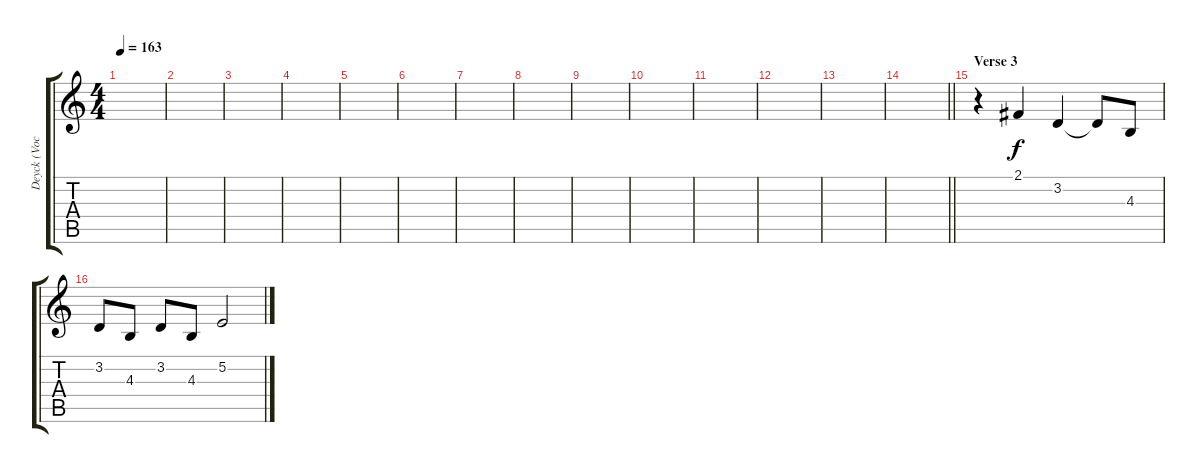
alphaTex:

\track ("Deyck (Vocals)" "Deyck (Voc") {instrument lead2sawtooth}
\staff {score tabs}
\tuning (E4 B3 G3 D3 A2 E2) {hide}
\ts (4 4)
\tempo 163
\clef g2
\ks c
|
|
|
|
|
|
|
|
|
|
|
|
|
\barLineRight lightlight
|
\section ("" "Verse 3")
r.4 2.1.4 3.2.4 3.2{t}.8 4.3.8 |
3.2.8 4.3.8 3.2.8 4.3.8 5.2.2
